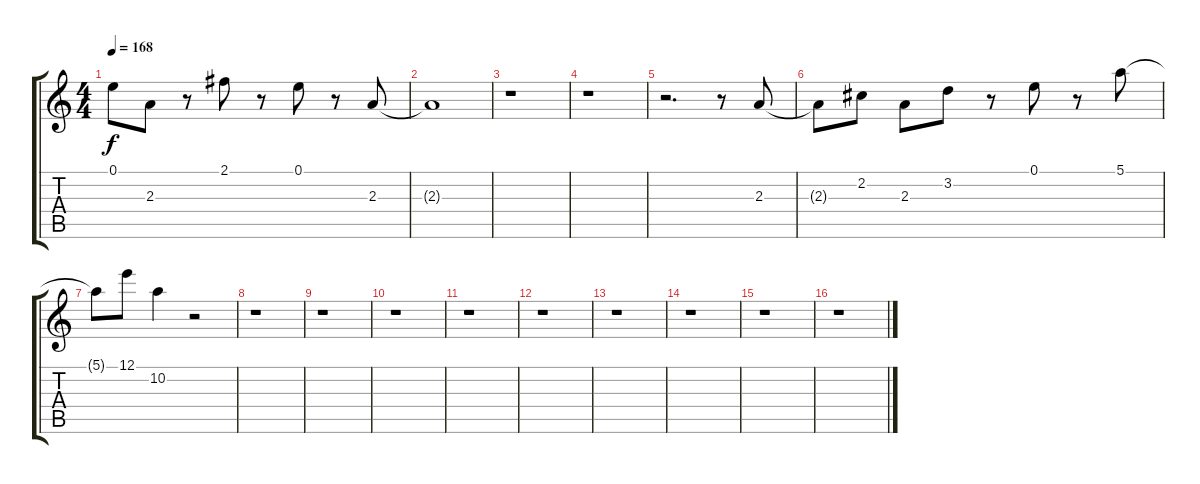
\track "" {instrument overdrivenguitar}
\staff {score tabs}
\tuning (E4 B3 G3 D3 A2 E2) {hide}
\ts (4 4)
\tempo 168
\clef g2
\ks c
0.1.8{dy f} 2.3.8 r.8 2.1.8 r.8 0.1.8 r.8 2.3.8 |
2.3{t}.1 |
r.1 |
r.1 |
r.2{d} r.8 2.3.8 |
2.3{t}.8 2.2.8 2.3.8 3.2.8 r.8 0.1.8 r.8 5.1.8 |
5.1{t}.8 12.1.8 10.2.4 r.2 |
r.1 |
r.1 |
r.1 |
r.1 |
r.1 |
r.1 |
r.1 |
r.1 |
r.1
